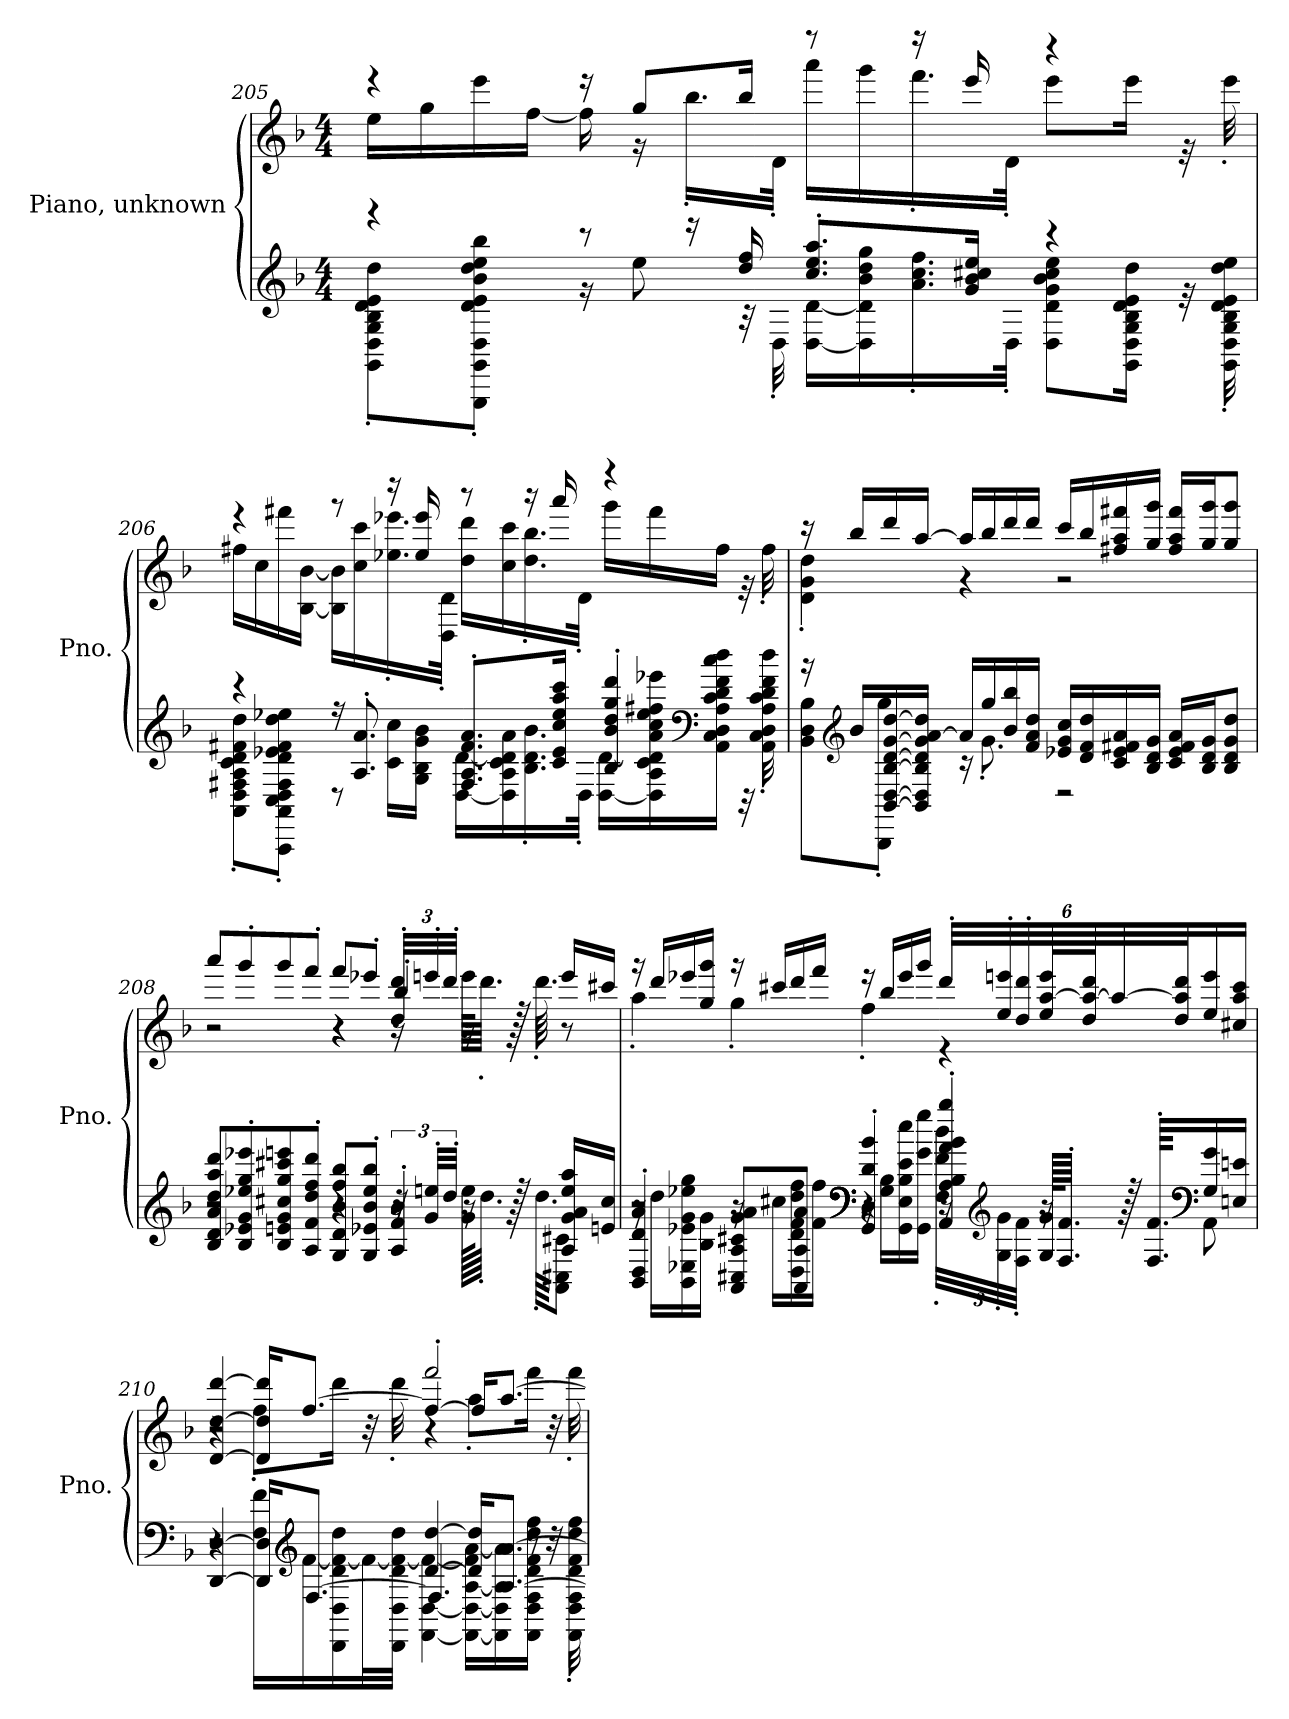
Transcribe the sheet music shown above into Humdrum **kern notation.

**kern	**kern
*part1	*part1
*staff2	*staff1
*I"Piano, unknown	*
*I'Pno.	*
!!LO:PB:g=z
*clefG2	*clefG2
*k[b-]	*k[b-]
*M4/4	*M4/4
=205	=205
*^	*^
4r	8GG\' 8D\' 8G\' 8B-\' 8d\' 8e\' 8dd\'L	4r	16ee\LL
.	.	.	16gg\
.	8GGG\' 8GG\' 8D\' 8d\' 8e\' 8b-\' 8dd\' 8ee\' 8bb-\'J	.	16eee\
.	.	.	[16ff\JJ
8r	16r	16r	16ff\]
.	8ee\	8gg/L	16r
16r	.	.	16.bb-'\LL
16dd/ 16ff/	32r	16bb-/Jk	.
.	32D'\	.	32d'\JJk
8.cc/' 8.ee/' 8.aa/'L	[16D\ [16d\LL	8r	16aaa\LL
.	16D\] 16d\] 16b-\ 16dd\ 16gg\	.	16ggg\
.	16.a\' 16.cc\' 16.ff\'	16r	16.fff'\
16g/ 16b-/ 16cc#X/ 16ee/Jk	.	16eee/	.
.	32D'\JJk	.	32d'\JJk
4r	8D\ 8d\ 8g\ 8b-\ 8cc#\ 8ee\L	4r	8eee\L
.	16GG\ 16D\ 16G\ 16B-\ 16d\ 16e\ 16dd\Jk	.	16eee\Jk
.	32r	.	32r
.	32GG\' 32D\' 32G\' 32B-\' 32d\' 32e\' 32dd\' 32ee\'	.	32eee'\
!!LO:LB:g=z	!!
=206	=206	=206	=206
4r	8AA\' 8D\' 8F#X\' 8A\' 8c\' 8d\' 8f#X\' 8dd\'L	4r	16ff#X\LL
.	.	.	16cc\
.	8AAA\' 8AA\' 8C\' 8D\' 8F#\' 8d\' 8e-X\' 8f#\' 8dd\' 8ee-X\'J	.	16fff#X\
.	.	.	[16B-\ [16b-\JJ
16r	8r	8r	16B-\] 16b-\]LL
8.A/' 8.a/'	.	.	16cc\ 16ccc\
.	16c\ 16cc\LL	16r	16.ee-X\' 16.eee-X\'
.	16G\ 16B-\ 16g\ 16b-\JJ	16ee-/ 16eee-/	.
.	.	.	32D\' 32d\'JJk
8.F#/' 8.A/' 8.f#/' 8.a/'L	[16D\ [16d\LL	8r	16dd\ 16ddd\LL
.	16D\] 16A\ 16c\ 16d\] 16a\	.	16cc\ 16ccc\
.	16.B-\' 16.d\' 16.b-\'	16r	16.dd\' 16.bb-\'
16c/ 16e-/ 16cc/ 16ee-/ 16aa/ 16ccc/Jk	.	16aaa/	.
.	32D'\JJk	.	32d'\JJk
4B-/' 4b-/' 4dd/' 4gg/' 4ddd/'	[16D\ [16d\LL	4r	16ggg\LL
.	16D\] 16A\ 16c\ 16d\] 16a\ 16cc\ 16ee-\ 16ff#X\ 16eee-X\	.	16fff#\
*clefF4	*	*	*
.	16AA\ 16C\ 16D\ 16A\ 16c\ 16d\ 16f#\ 16cc\ 16dd\JJ	.	16ff#\JJ
.	32r	.	32r
.	32AA\' 32C\' 32D\' 32A\' 32c\' 32d\' 32f#\' 32dd\'	.	32ff#'\
!!LO:LB:g=z	!!
=207	=207	=207	=207
16r	8BB-\ 8D\ 8B-\L	16r	4d\' 4g\' 4dd\'
*clefG2	*	*	*
16b-/LL	.	16bb-/LL	.
[16BB-/ [16D/ [16B-/ [16d/ [16g/ [16dd/	8BBB-\' 8gg\'J	16ddd/	.
16BB-/] 16D/] 16B-/] 16d/] 16g/] [16a/ 16dd/]JJ	.	[16aa/JJ	.
16a/LL]	16r	16aa/LL]	4r
16gg/	8.g'\	16bb-/	.
16b-/ 16bb-/	.	16ddd/	.
16f/ 16a/ 16dd/JJ	.	16ddd/JJ	.
16e-X/ 16g/ 16cc/LL	2r	16ccc/LL	2r
16d/ 16f/ 16dd/	.	16bb-/	.
16c/ 16e-/ 16f#X/ 16a/	.	16ff#X/ 16aa/ 16fff#X/	.
16B-/ 16d/ 16g/JJ	.	16gg/ 16ggg/JJ	.
16c/ 16e-/ 16f#/ 16a/LL	.	16ff#/ 16aa/ 16fff#/LL	.
16B-/ 16d/ 16g/J	.	16gg/ 16ggg/J	.
8B-/ 8d/ 8g/ 8dd/J	.	8gg/ 8ggg/J	.
!!LO:LB:g=z
=208	=208	=208	=208
*	*^	*	*^
8B-/ 8d/ 8a/ 8dd/ 8aa/ 8ddd/L	2r	2r	8aaa/L	2r	2r
8B-/' 8e-X/' 8g/' 8ee-X/' 8gg/' 8eee-X/'	.	.	8ggg'/	.	.
8B-/ 8en/ 8g/ 8cc#X/ 8gg/ 8ccc#X/ 8eeen/	.	.	8ggg/	.	.
8A/' 8f/' 8dd/' 8ff/' 8ddd/'J	.	.	8fff'/J	.	.
8G/ 8d/ 8b-/ 8ff/ 8bb-/L	4r	4r	8fff/L	4r	4r
8G/' 8e-X/' 8b-/' 8ee-/' 8bb-/'J	.	.	8eee-X'/J	.	.
*	*	*	*Xbrackettup	*	*
48r	16r	4A/' 4f/' 4b-/'	48dd/' 48ddd/'LLL	16r	4bb-'/
48g/' 48een/'LLL	.	.	48eeen'/	.	.
48dd'/JJJ	.	.	48ddd'/JJJ	.	.
16r	128g\ 128ee\KLLLL	.	16r	128eee\KLLLL	.
.	64.dd'\JJJJ	.	.	64.ddd'\JJJJ	.
.	128r	.	.	128r	.
.	64.dd'\KKKL	.	.	64.ddd'\	.
16A/ 16g/ 16a/ 16ee/ 16aa/LL	8AA\ 8C#X\ 8c#X\J	.	16eee/LL	8r	.
16en/ 16cc#/JJ	.	.	16ccc#X/JJ	.	.
*	*	*	*	*v	*v
!!LO:LB:g=z
=209	=209	=209	=209	=209
2r	16r	4BB-/' 4D/' 4d/' 4a/'	16r	4aa'\
.	16dd\LL	.	16ddd/LL	.
.	16BB-\ 16E-X\ 16e-X\ 16g\ 16ee-X\ 16gg\	.	16eee-X/	.
.	16B-\ 16g\JJ	.	16gg/ 16ggg/JJ	.
.	16r	8AA/ 8C#X/ 8A/ 8c#X/ 8g/ 8a/L	16r	4gg'\
.	16cc#X\LL	.	16ccc#X/LL	.
.	16D\ 16d\ 16f\ 16dd\ 16ff\	8AA/ 8A/ 8a/J	16ddd/	.
.	16f\ 16ff\JJ	.	16fff/JJ	.
*clefF4	*	*	*	*
4r	16r	4GG/' 4D/' 4d/' 4b-/'	16r	4ff'\
.	16G\ 16B-\LL	.	16bb-/LL	.
.	16GG\ 16E-\ 16B-\ 16e-\ 16ee-\	.	16eee-/	.
.	16GG\ 16g\ 16gg\JJ	.	16ggg/JJ	.
*	*Xbrackettup	*	*	*
4AA/' 4A/' 4B-/' 4a/' 4b-/' 4bb-/'	48F\' 48f\' 48dd\'LLL	16r	48ddd'/LLL	4r
*clefG2	*	*	*	*
.	48G\' 48g\'	.	48ee/' 48eeen/'	.
.	48F\' 48f\'JJJ	.	48dd/' 48ddd/'	.
.	16r	128G/ 128g/KLLLL	96ee/ [96aa/ 96eee/L	.
.	.	64.F/' 64.f/'JJJJ	.	.
.	.	.	96dd/ 96aa/_ 96ddd/J	.
.	.	.	48aa/_	.
.	.	128r	.	.
.	.	64.F/' 64.f/'KKLL	.	.
.	.	.	48dd/ 48aa/] 48ddd/J	.
*clefF4	*	*	*	*
.	8AA\	16G/ 16g/	16ee/ 16eee/	.
.	.	16En/ 16en/JJ	16cc#X/ 16aa/ 16ccc#/JJ	.
!!LO:LB:g=z
=210	=210	=210	=210	=210
*	*	*	*	*^
2r	4r	[4DD/ [4D/	2r	4r	[4d/ [4dd/ [4ddd/
.	16F\ 16f\LL	16DD/] 16D/]KL	.	8ff'\L	16d/] 16dd/] 16ddd/]KL
*clefG2	*	*	*	*	*
.	[16f\	[8.F/J	.	.	[8.ff/J
.	16DD\ 16D\ 16d\ 16f\_ 16dd\	.	.	16ddd\Jk	.
.	32f\L_	.	.	32r	.
.	32DD\ 32D\ 32d\ 32f\_ 32dd\JJJ	.	.	32ddd'\	.
[4d/ [4dd/	[4FF\ [4D\ 4f\_	4.F/]	2fff'/	4r	4ff/_
16d/] 16dd/]KL	16FF\_ 16D\_ [16A\ 16f\] [16a\LL	.	.	8aa'\L	16ff/KL]
[8.A/ [8.a/J	16FF\] 16D\] 16A\] 16a\]	.	.	.	[8.aa/J
.	16FF\ 16D\ 16F\ 16d\ 16f\ 16dd\ 16ff\JJ	8r	.	16fff\Jk	.
.	32r	.	.	32r	.
.	32FF\' 32D\' 32F\' 32d\' 32f\' 32dd\' 32ff\'	.	.	32fff'\	.
*v	*v	*v	*	*	*
*	*v	*v	*v
=	=
*-	*-
